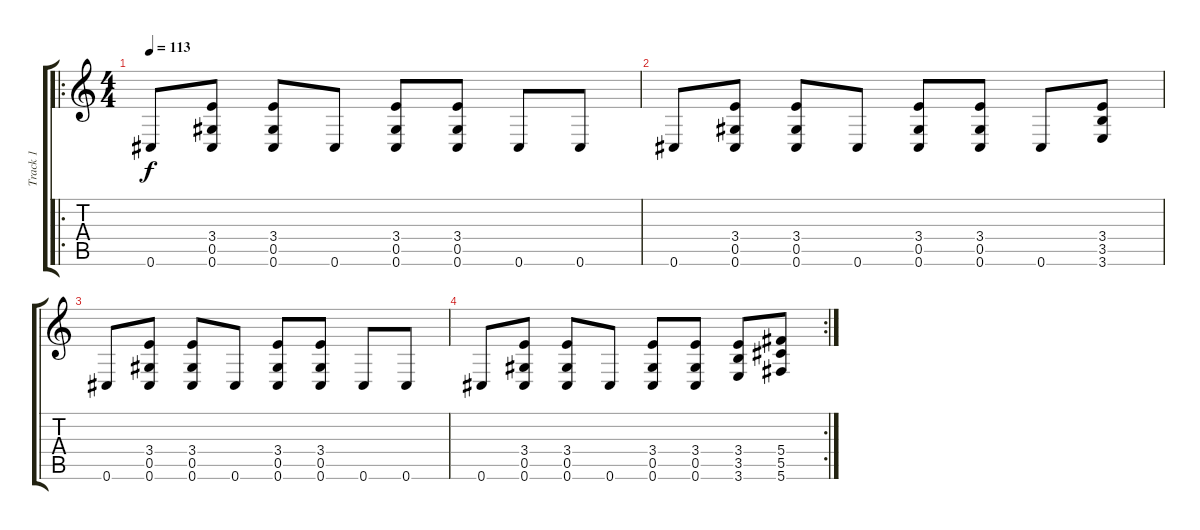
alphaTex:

\track ("Track 1" "Track 1") {instrument distortionguitar}
\staff {score tabs}
\tuning (Eb4 Bb3 Gb3 Db3 Ab2 Db2) {hide}
\ro
\ts (4 4)
\tempo 113
\clef g2
\ks c
0.6.8{dy f} (3.4 0.5 0.6).8 (3.4 0.5 0.6).8 0.6.8 (3.4 0.5 0.6).8 (3.4 0.5 0.6).8 0.6.8 0.6.8 |
0.6.8 (3.4 0.5 0.6).8 (3.4 0.5 0.6).8 0.6.8 (3.4 0.5 0.6).8 (3.4 0.5 0.6).8 0.6.8 (3.4 3.5 3.6).8 |
0.6.8 (3.4 0.5 0.6).8 (3.4 0.5 0.6).8 0.6.8 (3.4 0.5 0.6).8 (3.4 0.5 0.6).8 0.6.8 0.6.8 |
\rc 2
0.6.8 (3.4 0.5 0.6).8 (3.4 0.5 0.6).8 0.6.8 (3.4 0.5 0.6).8 (3.4 0.5 0.6).8 (3.4 3.5 3.6).8 (5.4 5.5 5.6).8
